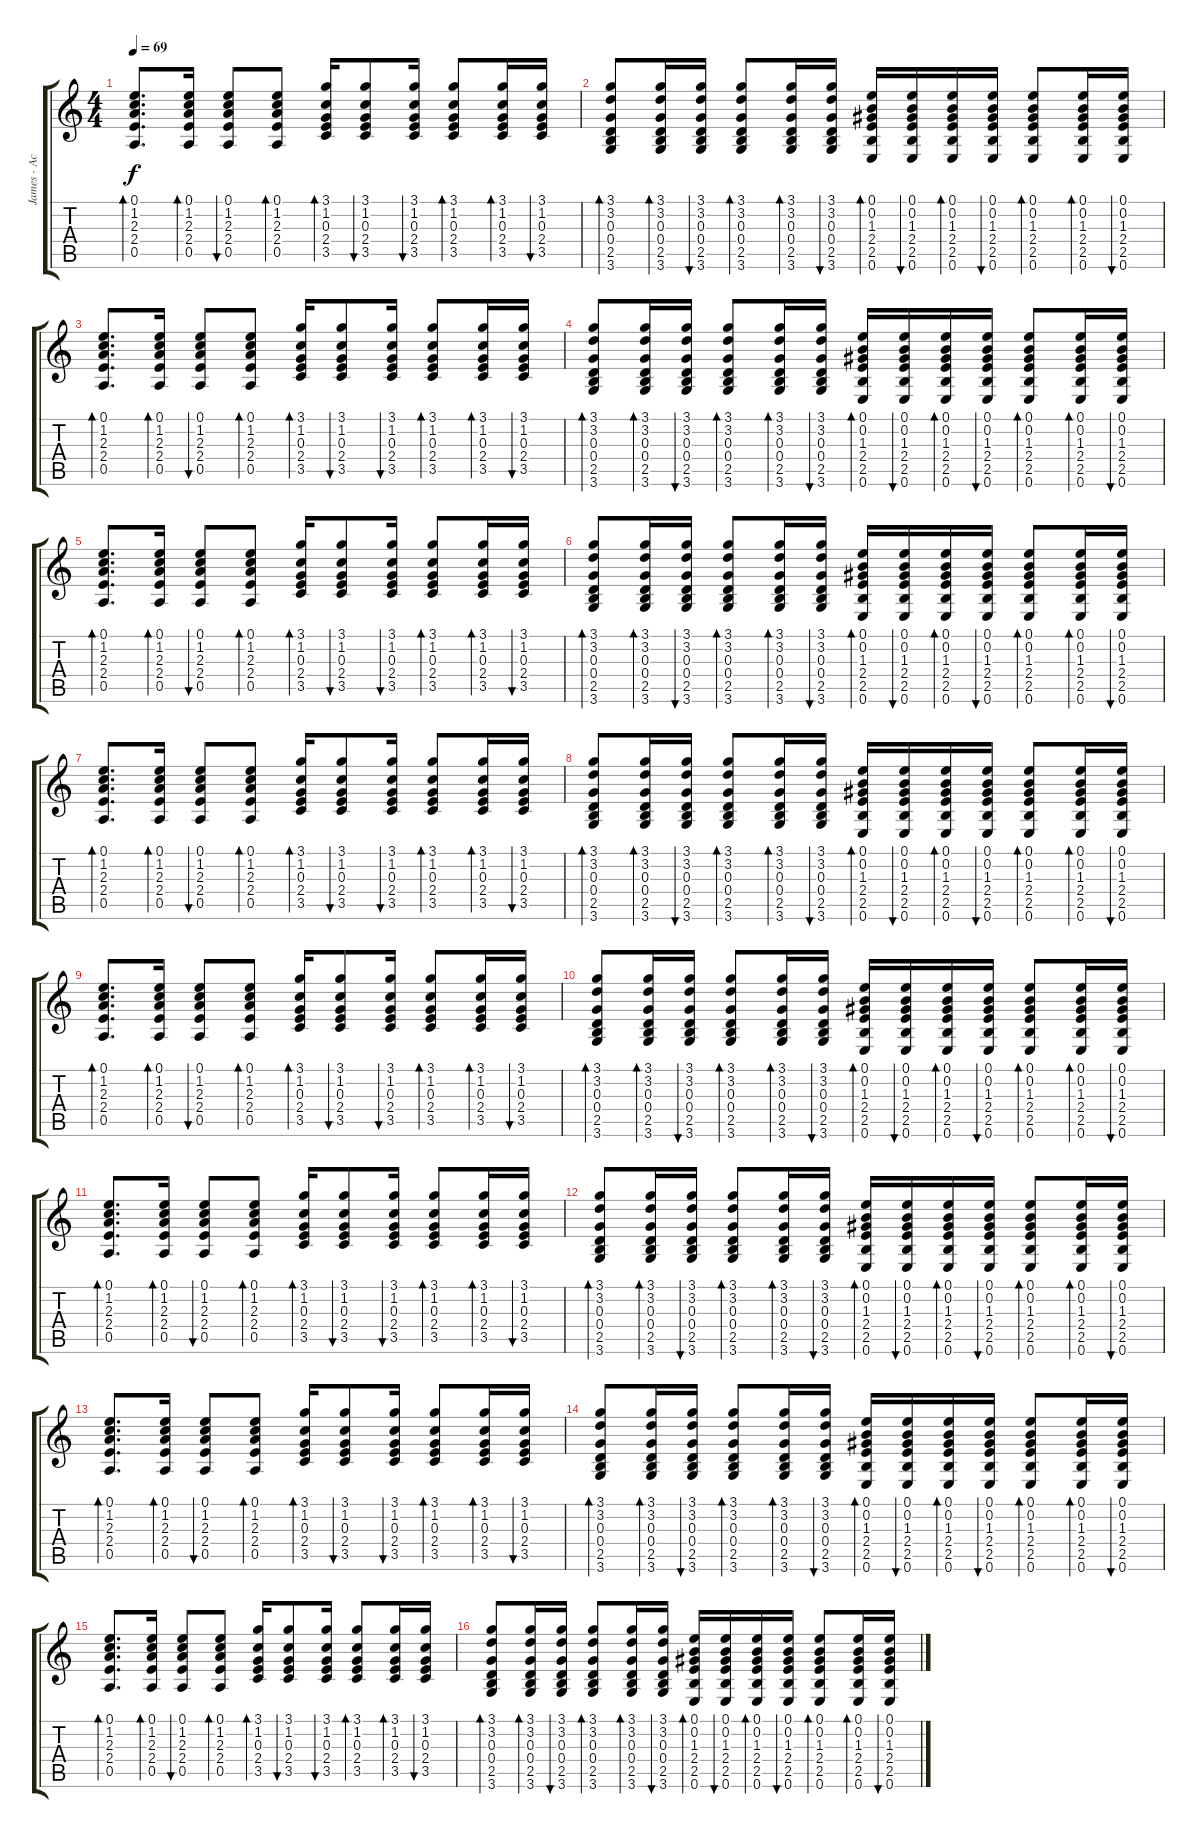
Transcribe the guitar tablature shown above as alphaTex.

\track ("James - Acoustic" "James - Ac") {instrument acousticguitarnylon}
\staff {score tabs}
\tuning (E4 B3 G3 D3 A2 E2) {hide}
\ts (4 4)
\tempo 69
\clef g2
\ks c
(0.1 1.2 2.3 2.4 0.5).8{d bd 30 dy f} (0.1 1.2 2.3 2.4 0.5).16{bd 30} (0.1 1.2 2.3 2.4 0.5).8{bu 30} (0.1 1.2 2.3 2.4 0.5).8{bd 30} (3.1 1.2 0.3 2.4 3.5).16{bd 30} (3.1 1.2 0.3 2.4 3.5).8{bu 30} (3.1 1.2 0.3 2.4 3.5).16{bu 30} (3.1 1.2 0.3 2.4 3.5).8{bd 30} (3.1 1.2 0.3 2.4 3.5).16{bd 30} (3.1 1.2 0.3 2.4 3.5).16{bu 30} |
(3.1 3.2 0.3 0.4 2.5 3.6).8{bd 30} (3.1 3.2 0.3 0.4 2.5 3.6).16{bd 30} (3.1 3.2 0.3 0.4 2.5 3.6).16{bu 30} (3.1 3.2 0.3 0.4 2.5 3.6).8{bd 30} (3.1 3.2 0.3 0.4 2.5 3.6).16{bd 30} (3.1 3.2 0.3 0.4 2.5 3.6).16{bu 30} (0.1 0.2 1.3 2.4 2.5 0.6).16{bd 30} (0.1 0.2 1.3 2.4 2.5 0.6).16{bu 30} (0.1 0.2 1.3 2.4 2.5 0.6).16{bd 30} (0.1 0.2 1.3 2.4 2.5 0.6).16{bu 30} (0.1 0.2 1.3 2.4 2.5 0.6).8{bd 30} (0.1 0.2 1.3 2.4 2.5 0.6).16{bd 30} (0.1 0.2 1.3 2.4 2.5 0.6).16{bu 30} |
(0.1 1.2 2.3 2.4 0.5).8{d bd 30} (0.1 1.2 2.3 2.4 0.5).16{bd 30} (0.1 1.2 2.3 2.4 0.5).8{bu 30} (0.1 1.2 2.3 2.4 0.5).8{bd 30} (3.1 1.2 0.3 2.4 3.5).16{bd 30} (3.1 1.2 0.3 2.4 3.5).8{bu 30} (3.1 1.2 0.3 2.4 3.5).16{bu 30} (3.1 1.2 0.3 2.4 3.5).8{bd 30} (3.1 1.2 0.3 2.4 3.5).16{bd 30} (3.1 1.2 0.3 2.4 3.5).16{bu 30} |
(3.1 3.2 0.3 0.4 2.5 3.6).8{bd 30} (3.1 3.2 0.3 0.4 2.5 3.6).16{bd 30} (3.1 3.2 0.3 0.4 2.5 3.6).16{bu 30} (3.1 3.2 0.3 0.4 2.5 3.6).8{bd 30} (3.1 3.2 0.3 0.4 2.5 3.6).16{bd 30} (3.1 3.2 0.3 0.4 2.5 3.6).16{bu 30} (0.1 0.2 1.3 2.4 2.5 0.6).16{bd 30} (0.1 0.2 1.3 2.4 2.5 0.6).16{bu 30} (0.1 0.2 1.3 2.4 2.5 0.6).16{bd 30} (0.1 0.2 1.3 2.4 2.5 0.6).16{bu 30} (0.1 0.2 1.3 2.4 2.5 0.6).8{bd 30} (0.1 0.2 1.3 2.4 2.5 0.6).16{bd 30} (0.1 0.2 1.3 2.4 2.5 0.6).16{bu 30} |
(0.1 1.2 2.3 2.4 0.5).8{d bd 30} (0.1 1.2 2.3 2.4 0.5).16{bd 30} (0.1 1.2 2.3 2.4 0.5).8{bu 30} (0.1 1.2 2.3 2.4 0.5).8{bd 30} (3.1 1.2 0.3 2.4 3.5).16{bd 30} (3.1 1.2 0.3 2.4 3.5).8{bu 30} (3.1 1.2 0.3 2.4 3.5).16{bu 30} (3.1 1.2 0.3 2.4 3.5).8{bd 30} (3.1 1.2 0.3 2.4 3.5).16{bd 30} (3.1 1.2 0.3 2.4 3.5).16{bu 30} |
(3.1 3.2 0.3 0.4 2.5 3.6).8{bd 30} (3.1 3.2 0.3 0.4 2.5 3.6).16{bd 30} (3.1 3.2 0.3 0.4 2.5 3.6).16{bu 30} (3.1 3.2 0.3 0.4 2.5 3.6).8{bd 30} (3.1 3.2 0.3 0.4 2.5 3.6).16{bd 30} (3.1 3.2 0.3 0.4 2.5 3.6).16{bu 30} (0.1 0.2 1.3 2.4 2.5 0.6).16{bd 30} (0.1 0.2 1.3 2.4 2.5 0.6).16{bu 30} (0.1 0.2 1.3 2.4 2.5 0.6).16{bd 30} (0.1 0.2 1.3 2.4 2.5 0.6).16{bu 30} (0.1 0.2 1.3 2.4 2.5 0.6).8{bd 30} (0.1 0.2 1.3 2.4 2.5 0.6).16{bd 30} (0.1 0.2 1.3 2.4 2.5 0.6).16{bu 30} |
(0.1 1.2 2.3 2.4 0.5).8{d bd 30} (0.1 1.2 2.3 2.4 0.5).16{bd 30} (0.1 1.2 2.3 2.4 0.5).8{bu 30} (0.1 1.2 2.3 2.4 0.5).8{bd 30} (3.1 1.2 0.3 2.4 3.5).16{bd 30} (3.1 1.2 0.3 2.4 3.5).8{bu 30} (3.1 1.2 0.3 2.4 3.5).16{bu 30} (3.1 1.2 0.3 2.4 3.5).8{bd 30} (3.1 1.2 0.3 2.4 3.5).16{bd 30} (3.1 1.2 0.3 2.4 3.5).16{bu 30} |
(3.1 3.2 0.3 0.4 2.5 3.6).8{bd 30} (3.1 3.2 0.3 0.4 2.5 3.6).16{bd 30} (3.1 3.2 0.3 0.4 2.5 3.6).16{bu 30} (3.1 3.2 0.3 0.4 2.5 3.6).8{bd 30} (3.1 3.2 0.3 0.4 2.5 3.6).16{bd 30} (3.1 3.2 0.3 0.4 2.5 3.6).16{bu 30} (0.1 0.2 1.3 2.4 2.5 0.6).16{bd 30} (0.1 0.2 1.3 2.4 2.5 0.6).16{bu 30} (0.1 0.2 1.3 2.4 2.5 0.6).16{bd 30} (0.1 0.2 1.3 2.4 2.5 0.6).16{bu 30} (0.1 0.2 1.3 2.4 2.5 0.6).8{bd 30} (0.1 0.2 1.3 2.4 2.5 0.6).16{bd 30} (0.1 0.2 1.3 2.4 2.5 0.6).16{bu 30} |
(0.1 1.2 2.3 2.4 0.5).8{d bd 30} (0.1 1.2 2.3 2.4 0.5).16{bd 30} (0.1 1.2 2.3 2.4 0.5).8{bu 30} (0.1 1.2 2.3 2.4 0.5).8{bd 30} (3.1 1.2 0.3 2.4 3.5).16{bd 30} (3.1 1.2 0.3 2.4 3.5).8{bu 30} (3.1 1.2 0.3 2.4 3.5).16{bu 30} (3.1 1.2 0.3 2.4 3.5).8{bd 30} (3.1 1.2 0.3 2.4 3.5).16{bd 30} (3.1 1.2 0.3 2.4 3.5).16{bu 30} |
(3.1 3.2 0.3 0.4 2.5 3.6).8{bd 30} (3.1 3.2 0.3 0.4 2.5 3.6).16{bd 30} (3.1 3.2 0.3 0.4 2.5 3.6).16{bu 30} (3.1 3.2 0.3 0.4 2.5 3.6).8{bd 30} (3.1 3.2 0.3 0.4 2.5 3.6).16{bd 30} (3.1 3.2 0.3 0.4 2.5 3.6).16{bu 30} (0.1 0.2 1.3 2.4 2.5 0.6).16{bd 30} (0.1 0.2 1.3 2.4 2.5 0.6).16{bu 30} (0.1 0.2 1.3 2.4 2.5 0.6).16{bd 30} (0.1 0.2 1.3 2.4 2.5 0.6).16{bu 30} (0.1 0.2 1.3 2.4 2.5 0.6).8{bd 30} (0.1 0.2 1.3 2.4 2.5 0.6).16{bd 30} (0.1 0.2 1.3 2.4 2.5 0.6).16{bu 30} |
(0.1 1.2 2.3 2.4 0.5).8{d bd 30 volume 6} (0.1 1.2 2.3 2.4 0.5).16{bd 30} (0.1 1.2 2.3 2.4 0.5).8{bu 30} (0.1 1.2 2.3 2.4 0.5).8{bd 30} (3.1 1.2 0.3 2.4 3.5).16{bd 30} (3.1 1.2 0.3 2.4 3.5).8{bu 30} (3.1 1.2 0.3 2.4 3.5).16{bu 30} (3.1 1.2 0.3 2.4 3.5).8{bd 30} (3.1 1.2 0.3 2.4 3.5).16{bd 30} (3.1 1.2 0.3 2.4 3.5).16{bu 30} |
(3.1 3.2 0.3 0.4 2.5 3.6).8{bd 30} (3.1 3.2 0.3 0.4 2.5 3.6).16{bd 30} (3.1 3.2 0.3 0.4 2.5 3.6).16{bu 30} (3.1 3.2 0.3 0.4 2.5 3.6).8{bd 30} (3.1 3.2 0.3 0.4 2.5 3.6).16{bd 30} (3.1 3.2 0.3 0.4 2.5 3.6).16{bu 30} (0.1 0.2 1.3 2.4 2.5 0.6).16{bd 30} (0.1 0.2 1.3 2.4 2.5 0.6).16{bu 30} (0.1 0.2 1.3 2.4 2.5 0.6).16{bd 30} (0.1 0.2 1.3 2.4 2.5 0.6).16{bu 30} (0.1 0.2 1.3 2.4 2.5 0.6).8{bd 30} (0.1 0.2 1.3 2.4 2.5 0.6).16{bd 30} (0.1 0.2 1.3 2.4 2.5 0.6).16{bu 30} |
(0.1 1.2 2.3 2.4 0.5).8{d bd 30} (0.1 1.2 2.3 2.4 0.5).16{bd 30} (0.1 1.2 2.3 2.4 0.5).8{bu 30} (0.1 1.2 2.3 2.4 0.5).8{bd 30} (3.1 1.2 0.3 2.4 3.5).16{bd 30} (3.1 1.2 0.3 2.4 3.5).8{bu 30} (3.1 1.2 0.3 2.4 3.5).16{bu 30} (3.1 1.2 0.3 2.4 3.5).8{bd 30} (3.1 1.2 0.3 2.4 3.5).16{bd 30} (3.1 1.2 0.3 2.4 3.5).16{bu 30} |
(3.1 3.2 0.3 0.4 2.5 3.6).8{bd 30} (3.1 3.2 0.3 0.4 2.5 3.6).16{bd 30} (3.1 3.2 0.3 0.4 2.5 3.6).16{bu 30} (3.1 3.2 0.3 0.4 2.5 3.6).8{bd 30} (3.1 3.2 0.3 0.4 2.5 3.6).16{bd 30} (3.1 3.2 0.3 0.4 2.5 3.6).16{bu 30} (0.1 0.2 1.3 2.4 2.5 0.6).16{bd 30} (0.1 0.2 1.3 2.4 2.5 0.6).16{bu 30} (0.1 0.2 1.3 2.4 2.5 0.6).16{bd 30} (0.1 0.2 1.3 2.4 2.5 0.6).16{bu 30} (0.1 0.2 1.3 2.4 2.5 0.6).8{bd 30} (0.1 0.2 1.3 2.4 2.5 0.6).16{bd 30} (0.1 0.2 1.3 2.4 2.5 0.6).16{bu 30} |
(0.1 1.2 2.3 2.4 0.5).8{d bd 30 volume 0} (0.1 1.2 2.3 2.4 0.5).16{bd 30} (0.1 1.2 2.3 2.4 0.5).8{bu 30} (0.1 1.2 2.3 2.4 0.5).8{bd 30} (3.1 1.2 0.3 2.4 3.5).16{bd 30} (3.1 1.2 0.3 2.4 3.5).8{bu 30} (3.1 1.2 0.3 2.4 3.5).16{bu 30} (3.1 1.2 0.3 2.4 3.5).8{bd 30} (3.1 1.2 0.3 2.4 3.5).16{bd 30} (3.1 1.2 0.3 2.4 3.5).16{bu 30} |
(3.1 3.2 0.3 0.4 2.5 3.6).8{bd 30} (3.1 3.2 0.3 0.4 2.5 3.6).16{bd 30} (3.1 3.2 0.3 0.4 2.5 3.6).16{bu 30} (3.1 3.2 0.3 0.4 2.5 3.6).8{bd 30} (3.1 3.2 0.3 0.4 2.5 3.6).16{bd 30} (3.1 3.2 0.3 0.4 2.5 3.6).16{bu 30} (0.1 0.2 1.3 2.4 2.5 0.6).16{bd 30} (0.1 0.2 1.3 2.4 2.5 0.6).16{bu 30} (0.1 0.2 1.3 2.4 2.5 0.6).16{bd 30} (0.1 0.2 1.3 2.4 2.5 0.6).16{bu 30} (0.1 0.2 1.3 2.4 2.5 0.6).8{bd 30} (0.1 0.2 1.3 2.4 2.5 0.6).16{bd 30} (0.1 0.2 1.3 2.4 2.5 0.6).16{bu 30}
